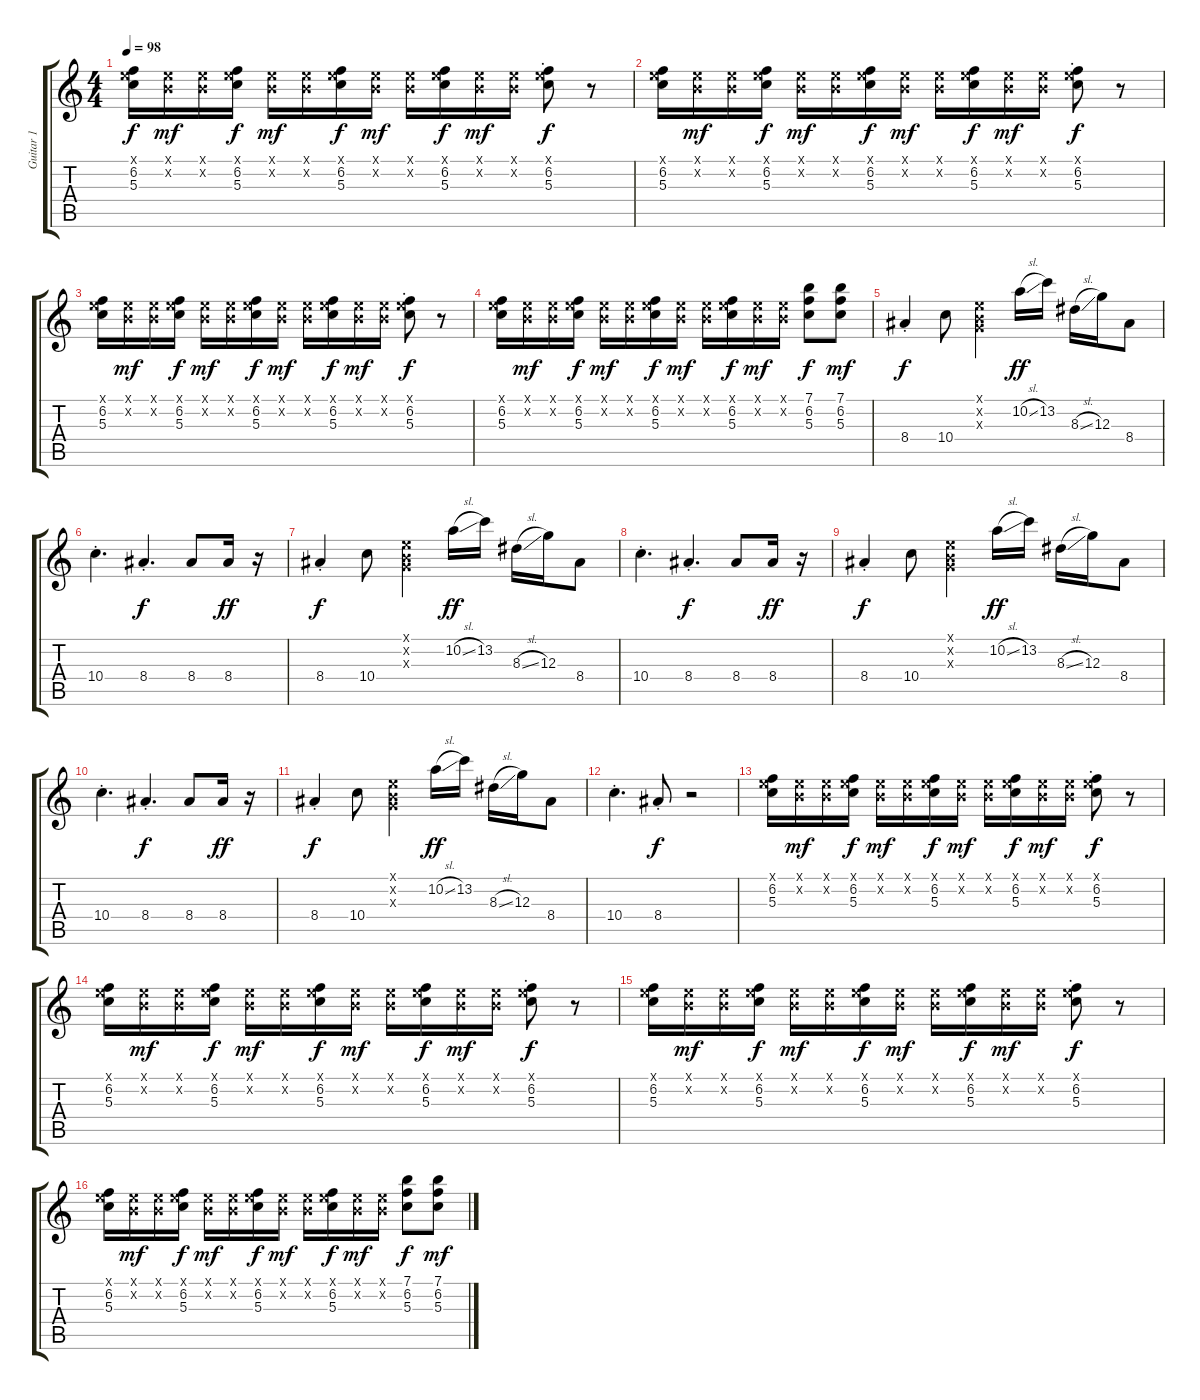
\track ("Guitar 1" "Guitar 1") {instrument acousticguitarsteel}
\staff {score tabs}
\tuning (E4 B3 G3 D3 A2 E2) {hide}
\ts (4 4)
\tempo 98
\clef g2
\ks c
(0.1{x} 6.2 5.3).16{dy f} (0.1{x} 0.2{x}).16{dy mf} (0.1{x} 0.2{x}).16 (0.1{x} 6.2 5.3).16{dy f} (0.1{x} 0.2{x}).16{dy mf} (0.1{x} 0.2{x}).16 (0.1{x} 6.2 5.3).16{dy f} (0.1{x} 0.2{x}).16{dy mf} (0.1{x} 0.2{x}).16 (0.1{x} 6.2 5.3).16{dy f} (0.1{x} 0.2{x}).16{dy mf} (0.1{x} 0.2{x}).16 (0.1{x} 6.2{st} 5.3{st}).8{dy f} r.8 |
(0.1{x} 6.2 5.3).16 (0.1{x} 0.2{x}).16{dy mf} (0.1{x} 0.2{x}).16 (0.1{x} 6.2 5.3).16{dy f} (0.1{x} 0.2{x}).16{dy mf} (0.1{x} 0.2{x}).16 (0.1{x} 6.2 5.3).16{dy f} (0.1{x} 0.2{x}).16{dy mf} (0.1{x} 0.2{x}).16 (0.1{x} 6.2 5.3).16{dy f} (0.1{x} 0.2{x}).16{dy mf} (0.1{x} 0.2{x}).16 (0.1{x} 6.2{st} 5.3{st}).8{dy f} r.8 |
(0.1{x} 6.2 5.3).16 (0.1{x} 0.2{x}).16{dy mf} (0.1{x} 0.2{x}).16 (0.1{x} 6.2 5.3).16{dy f} (0.1{x} 0.2{x}).16{dy mf} (0.1{x} 0.2{x}).16 (0.1{x} 6.2 5.3).16{dy f} (0.1{x} 0.2{x}).16{dy mf} (0.1{x} 0.2{x}).16 (0.1{x} 6.2 5.3).16{dy f} (0.1{x} 0.2{x}).16{dy mf} (0.1{x} 0.2{x}).16 (0.1{x} 6.2{st} 5.3{st}).8{dy f} r.8 |
(0.1{x} 6.2 5.3).16 (0.1{x} 0.2{x}).16{dy mf} (0.1{x} 0.2{x}).16 (0.1{x} 6.2 5.3).16{dy f} (0.1{x} 0.2{x}).16{dy mf} (0.1{x} 0.2{x}).16 (0.1{x} 6.2 5.3).16{dy f} (0.1{x} 0.2{x}).16{dy mf} (0.1{x} 0.2{x}).16 (0.1{x} 6.2 5.3).16{dy f} (0.1{x} 0.2{x}).16{dy mf} (0.1{x} 0.2{x}).16 (7.1 6.2 5.3).8{dy f} (7.1 6.2 5.3).8{dy mf} |
8.4{st}.4{dy f} 10.4.8 (0.1{x} 0.2{x} 0.3{x}).4 10.2{sl}.16{dy ff} 13.2.16 8.3{sl}.16 12.3.16 8.4.8 |
10.4{st}.4{d} 8.4{st}.4{d dy f} 8.4.8 8.4.16{dy ff} r.16 |
8.4{st}.4{dy f} 10.4.8 (0.1{x} 0.2{x} 0.3{x}).4 10.2{sl}.16{dy ff} 13.2.16 8.3{sl}.16 12.3.16 8.4.8 |
10.4{st}.4{d} 8.4{st}.4{d dy f} 8.4.8 8.4.16{dy ff} r.16 |
8.4{st}.4{dy f} 10.4.8 (0.1{x} 0.2{x} 0.3{x}).4 10.2{sl}.16{dy ff} 13.2.16 8.3{sl}.16 12.3.16 8.4.8 |
10.4{st}.4{d} 8.4{st}.4{d dy f} 8.4.8 8.4.16{dy ff} r.16 |
8.4{st}.4{dy f} 10.4.8 (0.1{x} 0.2{x} 0.3{x}).4 10.2{sl}.16{dy ff} 13.2.16 8.3{sl}.16 12.3.16 8.4.8 |
10.4{st}.4{d} 8.4{st}.8{dy f} r.2 |
(0.1{x} 6.2 5.3).16 (0.1{x} 0.2{x}).16{dy mf} (0.1{x} 0.2{x}).16 (0.1{x} 6.2 5.3).16{dy f} (0.1{x} 0.2{x}).16{dy mf} (0.1{x} 0.2{x}).16 (0.1{x} 6.2 5.3).16{dy f} (0.1{x} 0.2{x}).16{dy mf} (0.1{x} 0.2{x}).16 (0.1{x} 6.2 5.3).16{dy f} (0.1{x} 0.2{x}).16{dy mf} (0.1{x} 0.2{x}).16 (0.1{x} 6.2{st} 5.3{st}).8{dy f} r.8 |
(0.1{x} 6.2 5.3).16 (0.1{x} 0.2{x}).16{dy mf} (0.1{x} 0.2{x}).16 (0.1{x} 6.2 5.3).16{dy f} (0.1{x} 0.2{x}).16{dy mf} (0.1{x} 0.2{x}).16 (0.1{x} 6.2 5.3).16{dy f} (0.1{x} 0.2{x}).16{dy mf} (0.1{x} 0.2{x}).16 (0.1{x} 6.2 5.3).16{dy f} (0.1{x} 0.2{x}).16{dy mf} (0.1{x} 0.2{x}).16 (0.1{x} 6.2{st} 5.3{st}).8{dy f} r.8 |
(0.1{x} 6.2 5.3).16 (0.1{x} 0.2{x}).16{dy mf} (0.1{x} 0.2{x}).16 (0.1{x} 6.2 5.3).16{dy f} (0.1{x} 0.2{x}).16{dy mf} (0.1{x} 0.2{x}).16 (0.1{x} 6.2 5.3).16{dy f} (0.1{x} 0.2{x}).16{dy mf} (0.1{x} 0.2{x}).16 (0.1{x} 6.2 5.3).16{dy f} (0.1{x} 0.2{x}).16{dy mf} (0.1{x} 0.2{x}).16 (0.1{x} 6.2{st} 5.3{st}).8{dy f} r.8 |
(0.1{x} 6.2 5.3).16 (0.1{x} 0.2{x}).16{dy mf} (0.1{x} 0.2{x}).16 (0.1{x} 6.2 5.3).16{dy f} (0.1{x} 0.2{x}).16{dy mf} (0.1{x} 0.2{x}).16 (0.1{x} 6.2 5.3).16{dy f} (0.1{x} 0.2{x}).16{dy mf} (0.1{x} 0.2{x}).16 (0.1{x} 6.2 5.3).16{dy f} (0.1{x} 0.2{x}).16{dy mf} (0.1{x} 0.2{x}).16 (7.1 6.2 5.3).8{dy f} (7.1 6.2 5.3).8{dy mf}
